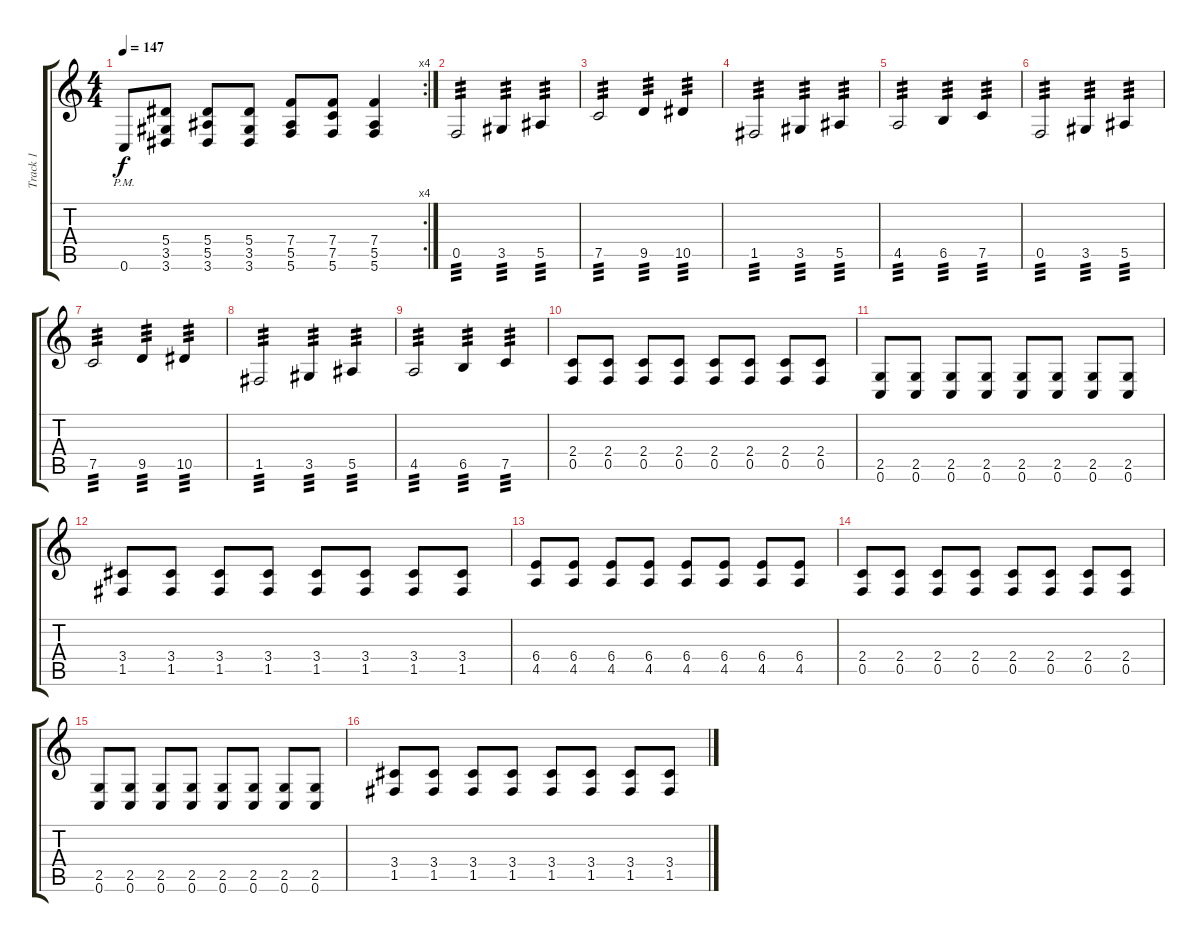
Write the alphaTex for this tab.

\track ("Track 1" "Track 1") {instrument distortionguitar}
\staff {score tabs}
\tuning (C4 G3 Eb3 Bb2 F2 C2) {hide}
\rc 4
\ts (4 4)
\tempo 147
\clef g2
\ks c
0.6{pm}.8{dy f} (5.4 3.5 3.6).8 (5.4 5.5 3.6).8 (5.4 3.5 3.6).8 (7.4 5.5 5.6).8 (7.4 7.5 5.6).8 (7.4 5.5 5.6).4 |
0.5.2{tp 3} 3.5.4{tp 3} 5.5.4{tp 3} |
7.5.2{tp 3} 9.5.4{tp 3} 10.5.4{tp 3} |
1.5.2{tp 3} 3.5.4{tp 3} 5.5.4{tp 3} |
4.5.2{tp 3} 6.5.4{tp 3} 7.5.4{tp 3} |
0.5.2{tp 3} 3.5.4{tp 3} 5.5.4{tp 3} |
7.5.2{tp 3} 9.5.4{tp 3} 10.5.4{tp 3} |
1.5.2{tp 3} 3.5.4{tp 3} 5.5.4{tp 3} |
4.5.2{tp 3} 6.5.4{tp 3} 7.5.4{tp 3} |
(2.4 0.5).8 (2.4 0.5).8 (2.4 0.5).8 (2.4 0.5).8 (2.4 0.5).8 (2.4 0.5).8 (2.4 0.5).8 (2.4 0.5).8 |
(2.5 0.6).8 (2.5 0.6).8 (2.5 0.6).8 (2.5 0.6).8 (2.5 0.6).8 (2.5 0.6).8 (2.5 0.6).8 (2.5 0.6).8 |
(3.4 1.5).8 (3.4 1.5).8 (3.4 1.5).8 (3.4 1.5).8 (3.4 1.5).8 (3.4 1.5).8 (3.4 1.5).8 (3.4 1.5).8 |
(6.4 4.5).8 (6.4 4.5).8 (6.4 4.5).8 (6.4 4.5).8 (6.4 4.5).8 (6.4 4.5).8 (6.4 4.5).8 (6.4 4.5).8 |
(2.4 0.5).8 (2.4 0.5).8 (2.4 0.5).8 (2.4 0.5).8 (2.4 0.5).8 (2.4 0.5).8 (2.4 0.5).8 (2.4 0.5).8 |
(2.5 0.6).8 (2.5 0.6).8 (2.5 0.6).8 (2.5 0.6).8 (2.5 0.6).8 (2.5 0.6).8 (2.5 0.6).8 (2.5 0.6).8 |
(3.4 1.5).8 (3.4 1.5).8 (3.4 1.5).8 (3.4 1.5).8 (3.4 1.5).8 (3.4 1.5).8 (3.4 1.5).8 (3.4 1.5).8
